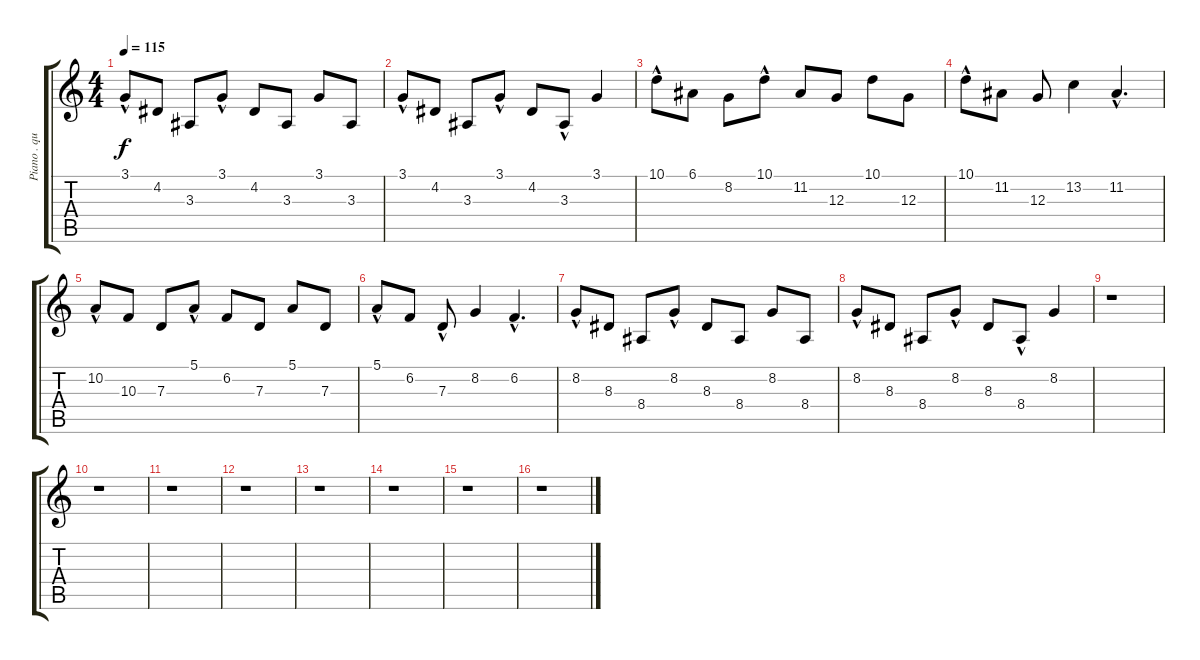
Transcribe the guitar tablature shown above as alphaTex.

\track ("Piano . queue" "Piano . qu") {instrument acousticgrandpiano}
\staff {score tabs}
\tuning (E4 B3 G3 D3 A2 E2) {hide}
\ts (4 4)
\tempo 115
\clef g2
\ks c
3.1{hac}.8{dy f} 4.2.8 3.3.8 3.1{hac}.8 4.2.8 3.3.8 3.1.8 3.3.8 |
3.1{hac}.8 4.2.8 3.3.8 3.1{hac}.8 4.2.8 3.3{hac}.8 3.1.4 |
10.1{hac}.8 6.1.8 8.2.8 10.1{hac}.8 11.2.8 12.3.8 10.1.8 12.3.8 |
10.1{hac}.8 11.2.8 12.3.8 13.2.4 11.2{hac}.4{d} |
10.2{hac}.8 10.3.8 7.3.8 5.1{hac}.8 6.2.8 7.3.8 5.1.8 7.3.8 |
5.1{hac}.8 6.2.8 7.3{hac}.8 8.2.4 6.2{hac}.4{d} |
8.2{hac}.8 8.3.8 8.4.8 8.2{hac}.8 8.3.8 8.4.8 8.2.8 8.4.8 |
8.2{hac}.8 8.3.8 8.4.8 8.2{hac}.8 8.3.8 8.4{hac}.8 8.2.4 |
r.1 |
r.1 |
r.1 |
r.1 |
r.1 |
r.1 |
r.1 |
r.1
